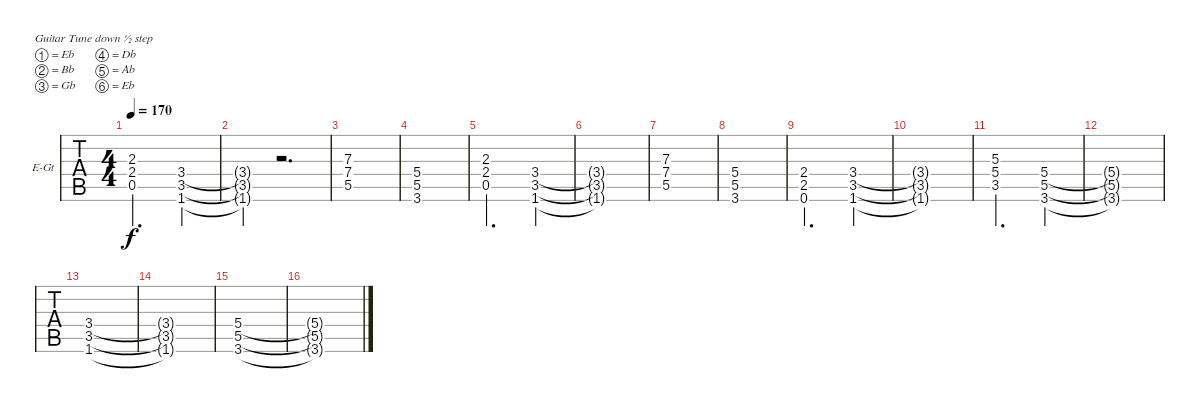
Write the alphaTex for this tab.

\bracketExtendMode groupsimilarinstruments
\firstSystemTrackNameOrientation horizontal
\otherSystemsTrackNameOrientation horizontal
\track ("Юрий Мелисов" "E-Gt") {instrument distortionguitar}
\staff {tabs}
\tuning (Eb4 Bb3 Gb3 Db3 Ab2 Eb2)
\ts (4 4)
\tempo 170
\clef g2
\ks c
(2.3 2.4 0.5).2{d dy f} (3.4 3.5 1.6).4 |
(3.4{t} 3.5{t} 1.6{t}).4 r.2{d} |
(7.3 7.4 5.5).1 |
(5.4 5.5 3.6).1 |
(2.3 2.4 0.5).2{d} (3.4 3.5 1.6).4 |
(3.4{t} 3.5{t} 1.6{t}).1 |
(7.3 7.4 5.5).1 |
(5.4 5.5 3.6).1 |
(2.4 2.5 0.6).2{d} (3.4 3.5 1.6).4 |
(3.4{t} 3.5{t} 1.6{t}).1 |
(5.3 5.4 3.5).2{d} (5.4 5.5 3.6).4 |
(5.4{t} 5.5{t} 3.6{t}).1 |
(3.4 3.5 1.6).1 |
(3.4{t} 3.5{t} 1.6{t}).1 |
(5.4 5.5 3.6).1 |
(5.4{t} 5.5{t} 3.6{t}).1
